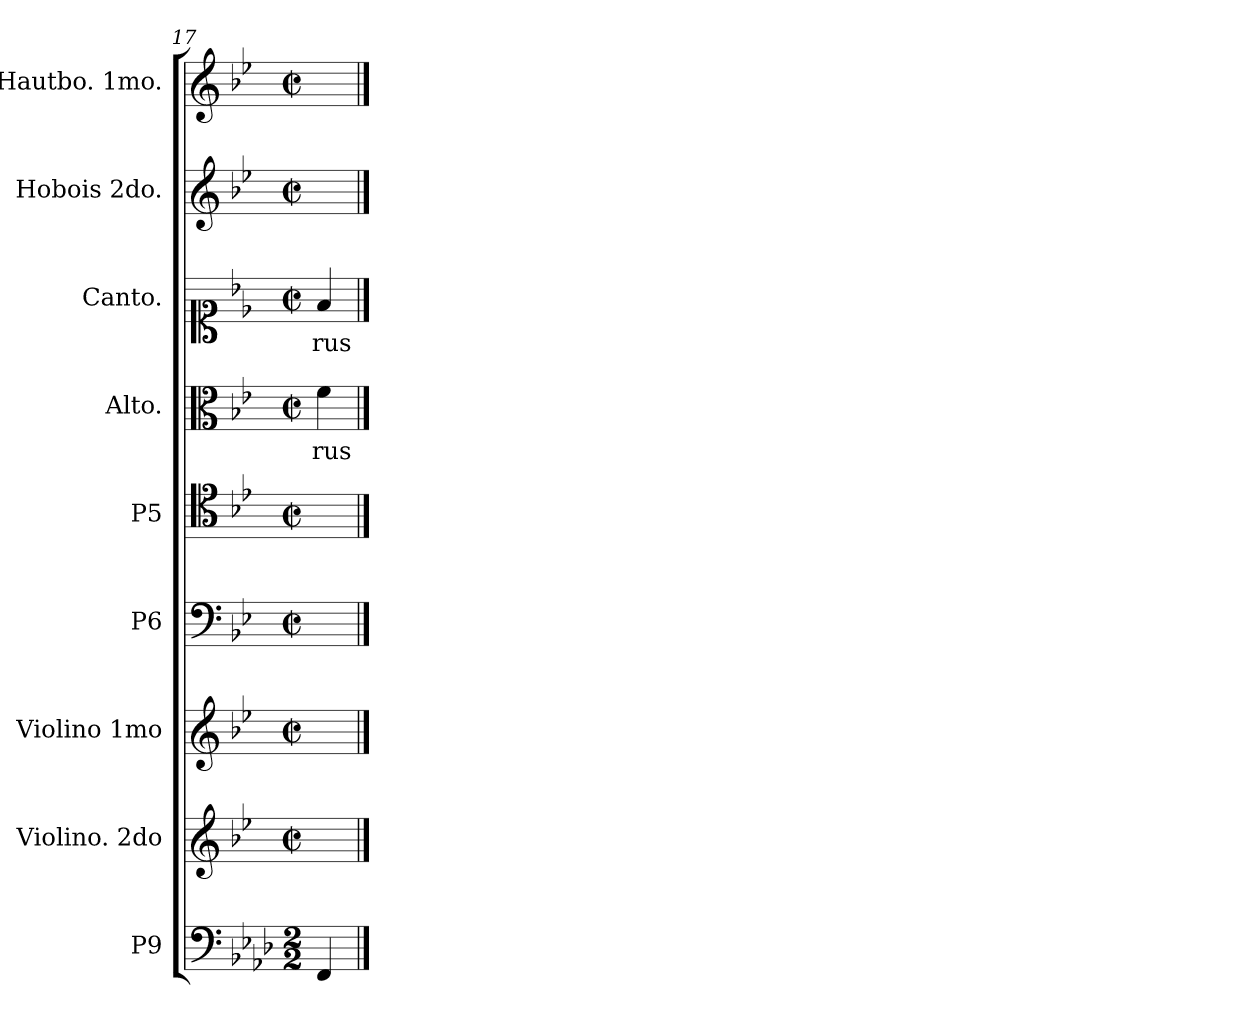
**kern	**kern	**kern	**kern	**kern	**kern	**text	**kern	**text	**kern	**kern
*part9	*part8	*part7	*part6	*part5	*part4	*part4	*part3	*part3	*part2	*part1
*staff9	*staff8	*staff7	*staff6	*staff5	*staff4	*staff4	*staff3	*staff3	*staff2	*staff1
*I"P9	*I"Violino. 2do	*I"Violino 1mo	*I"P6	*I"P5	*I"Alto.	*	*I"Canto.	*	*I"Hobois 2do.	*I"Hautbo. 1mo.
*I'bc	*I'vl 2	*I'vl 1	*I'B	*I'T	*I'A	*	*I'S	*	*I'ob 2	*I'ob 1
*clefF4	*clefG2	*clefG2	*clefF4	*clefC4	*clefC3	*	*clefC1	*	*clefG2	*clefG2
*k[b-e-a-d-]	*k[b-e-]	*k[b-e-]	*k[b-e-]	*k[b-e-]	*k[b-e-]	*	*k[b-e-]	*	*k[b-e-]	*k[b-e-]
*M2/2	*M2/2	*M2/2	*M2/2	*M2/2	*M2/2	*	*M2/2	*	*M2/2	*M2/2
*	*met(c|)	*met(c|)	*met(c|)	*met(c|)	*met(c|)	*	*met(c|)	*	*met(c|)	*met(c|)
=17	=17	=17	=17	=17	=17	=17	=17	=17	=17	=17
4FF/	4ryy	4ryy	4ryy	4ryy	4f\	-rus	4f/	-rus	4ryy	4ryy
==	==	==	==	==	==	==	==	==	==	==
*-	*-	*-	*-	*-	*-	*-	*-	*-	*-	*-
